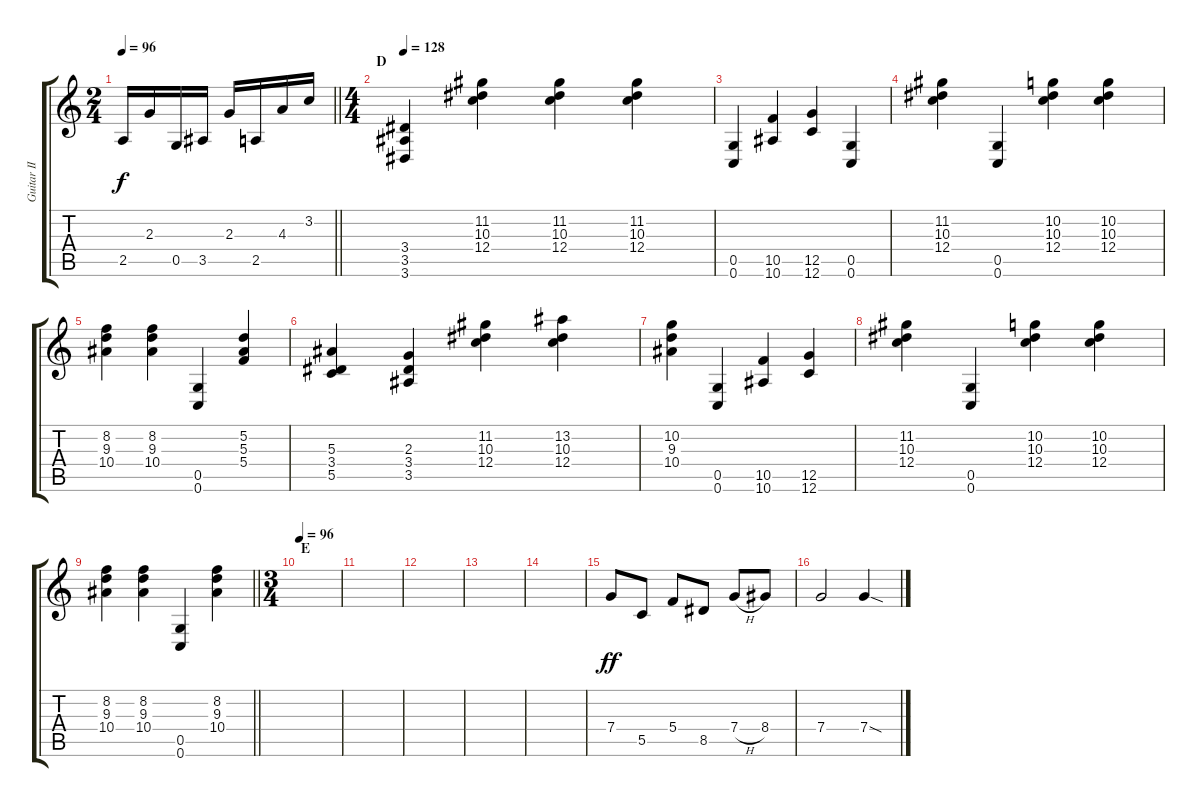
\track ("Guitar II" "Guitar II") {instrument distortionguitar}
\staff {score tabs}
\tuning (D4 A3 F3 C3 G2 C2) {hide}
\ts (2 4)
\tempo 96
\clef g2
\barLineRight lightlight
\ks c
2.5.16{dy f} 2.3.16 0.5.16 3.5.16 2.3.16 2.5.16 4.3.16 3.2.16 |
\ts (4 4)
\section ("" "D")
\tempo 128
(3.4 3.5 3.6).4 (11.2 10.3 12.4).4 (11.2 10.3 12.4).4 (11.2 10.3 12.4).4 |
(0.5 0.6).4 (10.5 10.6).4 (12.5 12.6).4 (0.5 0.6).4 |
(11.2 10.3 12.4).4 (0.5 0.6).4 (10.2 10.3 12.4).4 (10.2 10.3 12.4).4 |
(8.2 9.3 10.4).4 (8.2 9.3 10.4).4 (0.5 0.6).4 (5.2 5.3 5.4).4 |
(5.3 3.4 5.5).4 (2.3 3.4 3.5).4 (11.2 10.3 12.4).4 (13.2 10.3 12.4).4 |
(10.2 9.3 10.4).4 (0.5 0.6).4 (10.5 10.6).4 (12.5 12.6).4 |
(11.2 10.3 12.4).4 (0.5 0.6).4 (10.2 10.3 12.4).4 (10.2 10.3 12.4).4 |
\barLineRight lightlight
(8.2 9.3 10.4).4 (8.2 9.3 10.4).4 (0.5 0.6).4 (8.2 9.3 10.4).4 |
\ts (3 4)
\section ("" "E")
\tempo 96
|
|
|
|
|
7.4.8{dy ff} 5.5.8 5.4.8 8.5.8 7.4{h}.8 8.4.8 |
7.4.2 7.4{sod}.4
